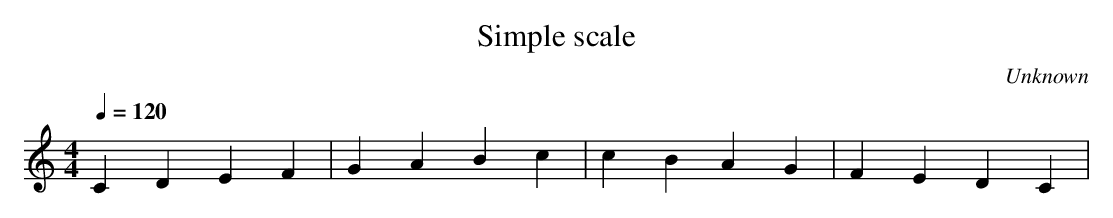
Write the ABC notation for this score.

X:1
T:Simple scale
C:Unknown
M:4/4
L:1/4
Q:1/4=120
K:C
C D E F | G A B c | c B A G | F E D C |
